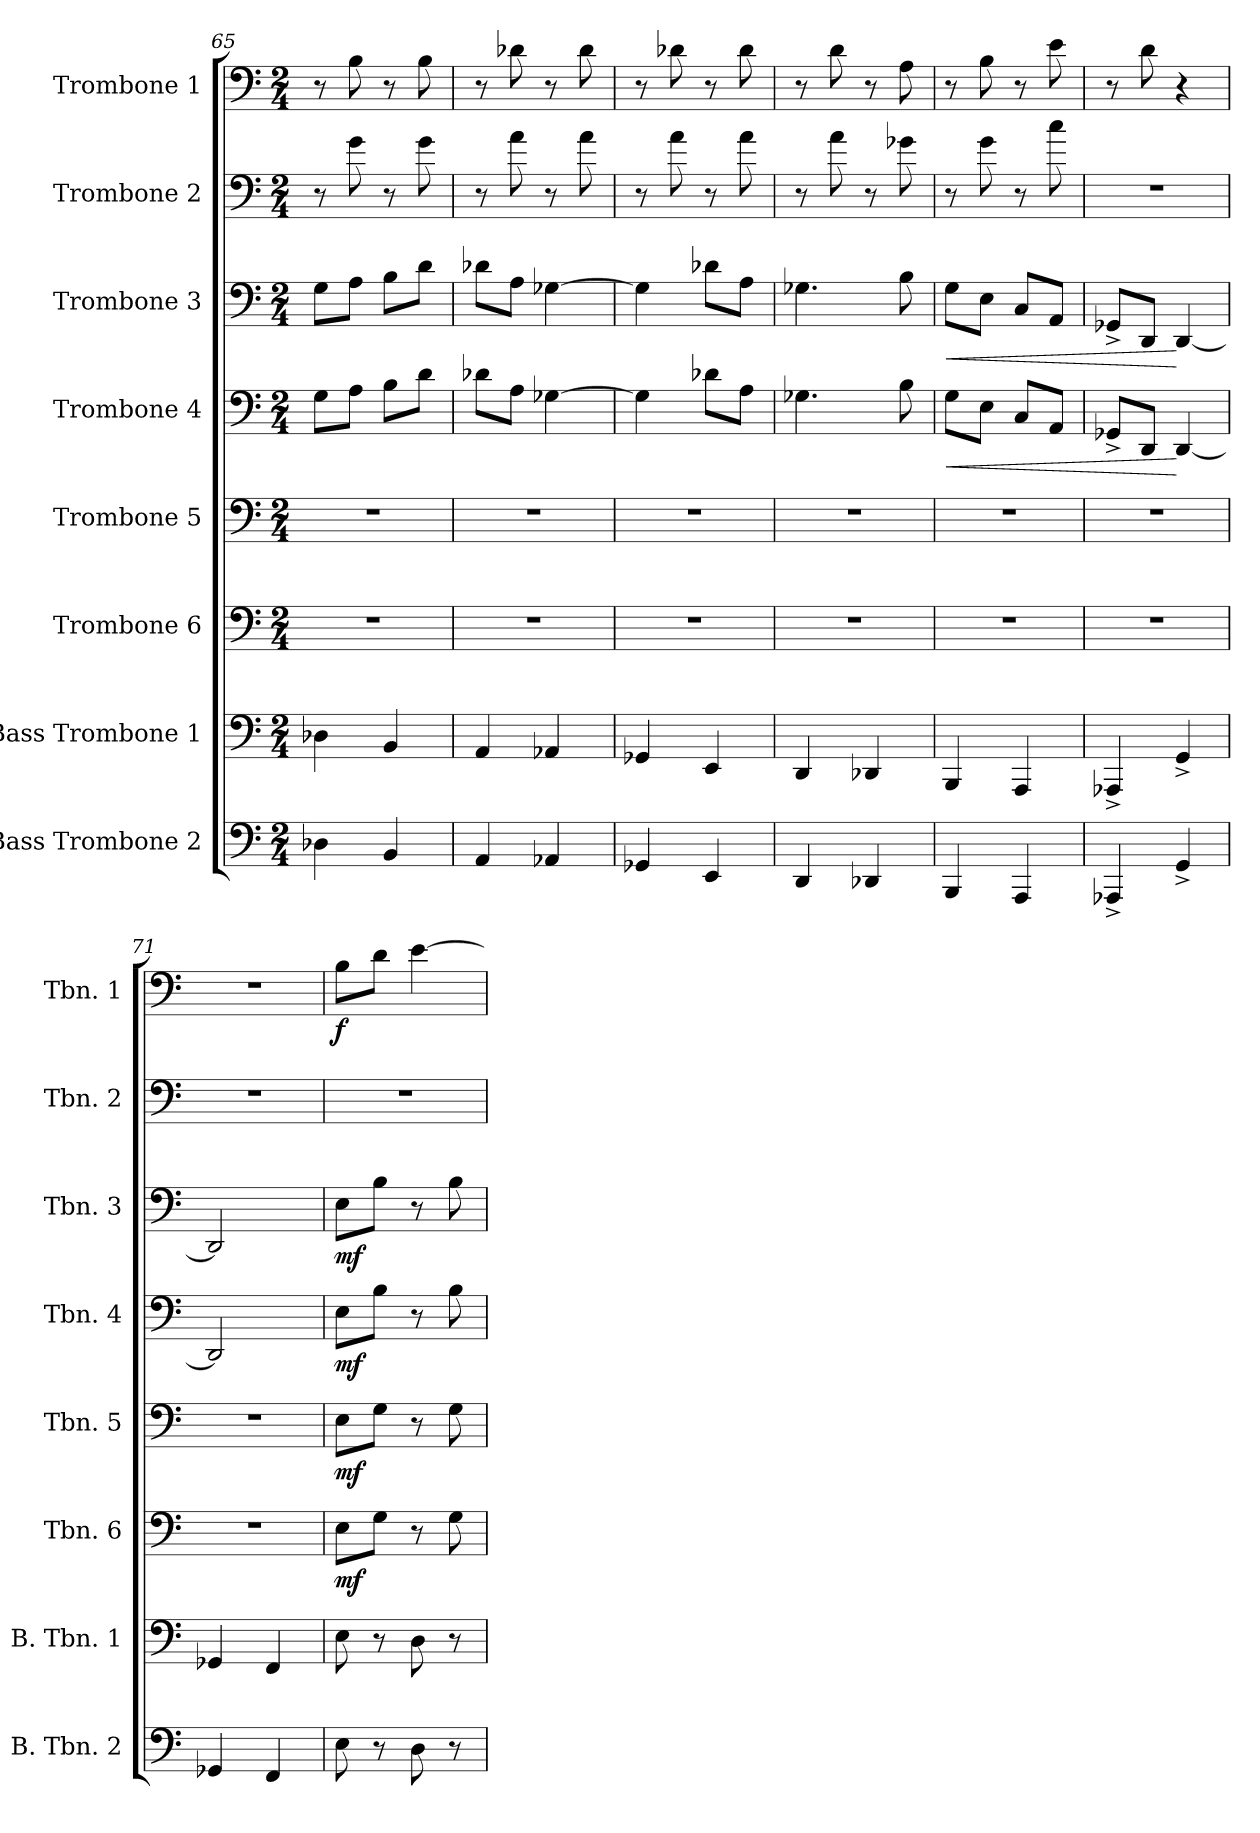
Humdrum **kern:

**kern	**kern	**kern	**dynam	**kern	**dynam	**kern	**dynam	**kern	**dynam	**kern	**kern	**dynam
*part8	*part7	*part6	*part6	*part5	*part5	*part4	*part4	*part3	*part3	*part2	*part1	*part1
*staff8	*staff7	*staff6	*staff6	*staff5	*staff5	*staff4	*staff4	*staff3	*staff3	*staff2	*staff1	*staff1
*I"Bass Trombone 2	*I"Bass Trombone 1	*I"Trombone 6	*	*I"Trombone 5	*	*I"Trombone 4	*	*I"Trombone 3	*	*I"Trombone 2	*I"Trombone 1	*
*I'B. Tbn. 2	*I'B. Tbn. 1	*I'Tbn. 6	*	*I'Tbn. 5	*	*I'Tbn. 4	*	*I'Tbn. 3	*	*I'Tbn. 2	*I'Tbn. 1	*
!!LO:PB:g=z
*clefF4	*clefF4	*clefF4	*	*clefF4	*	*clefF4	*	*clefF4	*	*clefF4	*clefF4	*
*k[]	*k[]	*k[]	*	*k[]	*	*k[]	*	*k[]	*	*k[]	*k[]	*
*M2/4	*M2/4	*M2/4	*	*M2/4	*	*M2/4	*	*M2/4	*	*M2/4	*M2/4	*
=65	=65	=65	=65	=65	=65	=65	=65	=65	=65	=65	=65	=65
4D-X\	4D-X\	2r	.	2r	.	8G\L	.	8G\L	.	8r	8r	.
.	.	.	.	.	.	8A\J	.	8A\J	.	8g\	8B\	.
4BB/	4BB/	.	.	.	.	8B\L	.	8B\L	.	8r	8r	.
.	.	.	.	.	.	8d\J	.	8d\J	.	8g\	8B\	.
=66	=66	=66	=66	=66	=66	=66	=66	=66	=66	=66	=66	=66
4AA/	4AA/	2r	.	2r	.	8d-X\L	.	8d-X\L	.	8r	8r	.
.	.	.	.	.	.	8A\J	.	8A\J	.	8a\	8d-X\	.
4AA-X/	4AA-X/	.	.	.	.	[4G-X\	.	[4G-X\	.	8r	8r	.
.	.	.	.	.	.	.	.	.	.	8a\	8d-\	.
=67	=67	=67	=67	=67	=67	=67	=67	=67	=67	=67	=67	=67
4GG-X/	4GG-X/	2r	.	2r	.	4G-\]	.	4G-\]	.	8r	8r	.
.	.	.	.	.	.	.	.	.	.	8a\	8d-X\	.
4EE/	4EE/	.	.	.	.	8d-X\L	.	8d-X\L	.	8r	8r	.
.	.	.	.	.	.	8A\J	.	8A\J	.	8a\	8d-\	.
=68	=68	=68	=68	=68	=68	=68	=68	=68	=68	=68	=68	=68
4DD/	4DD/	2r	.	2r	.	4.G-X\	.	4.G-X\	.	8r	8r	.
.	.	.	.	.	.	.	.	.	.	8a\	8d\	.
4DD-X/	4DD-X/	.	.	.	.	.	.	.	.	8r	8r	.
.	.	.	.	.	.	8B\	.	8B\	.	8g-X\	8A\	.
=69	=69	=69	=69	=69	=69	=69	=69	=69	=69	=69	=69	=69
!	!	!	!	!	!	!	!LO:HP:b	!	!LO:HP:b	!	!	!
4BBB/	4BBB/	2r	.	2r	.	8G\L	<	8G\L	<	8r	8r	.
.	.	.	.	.	.	8E\J	.	8E\J	.	8g\	8B\	.
4AAA/	4AAA/	.	.	.	.	8C/L	.	8C/L	.	8r	8r	.
.	.	.	.	.	.	8AA/J	.	8AA/J	.	8cc\	8e\	.
=70	=70	=70	=70	=70	=70	=70	=70	=70	=70	=70	=70	=70
4AAA-X^/	4AAA-X^/	2r	.	2r	.	8GG-X^/L	.	8GG-X^/L	.	2r	8r	.
.	.	.	.	.	.	8DD/J	.	8DD/J	.	.	8d\	.
4GG^/	4GG^/	.	.	.	.	[4DD/	[	[4DD/	[	.	4r	.
=71	=71	=71	=71	=71	=71	=71	=71	=71	=71	=71	=71	=71
4GG-X/	4GG-X/	2r	.	2r	.	2DD/]	.	2DD/]	.	2r	2r	.
4FF/	4FF/	.	.	.	.	.	.	.	.	.	.	.
=72	=72	=72	=72	=72	=72	=72	=72	=72	=72	=72	=72	=72
!	!	!	!LO:DY:b	!	!LO:DY:b	!	!LO:DY:b	!	!LO:DY:b	!	!	!LO:DY:b
8E\	8E\	8E\L	mf	8E\L	mf	8E\L	mf	8E\L	mf	2r	8B\L	f
8r	8r	8G\J	.	8G\J	.	8B\J	.	8B\J	.	.	8d\J	.
8D\	8D\	8r	.	8r	.	8r	.	8r	.	.	[4e\	.
8r	8r	8G\	.	8G\	.	8B\	.	8B\	.	.	.	.
=	=	=	=	=	=	=	=	=	=	=	=	=
*-	*-	*-	*-	*-	*-	*-	*-	*-	*-	*-	*-	*-
